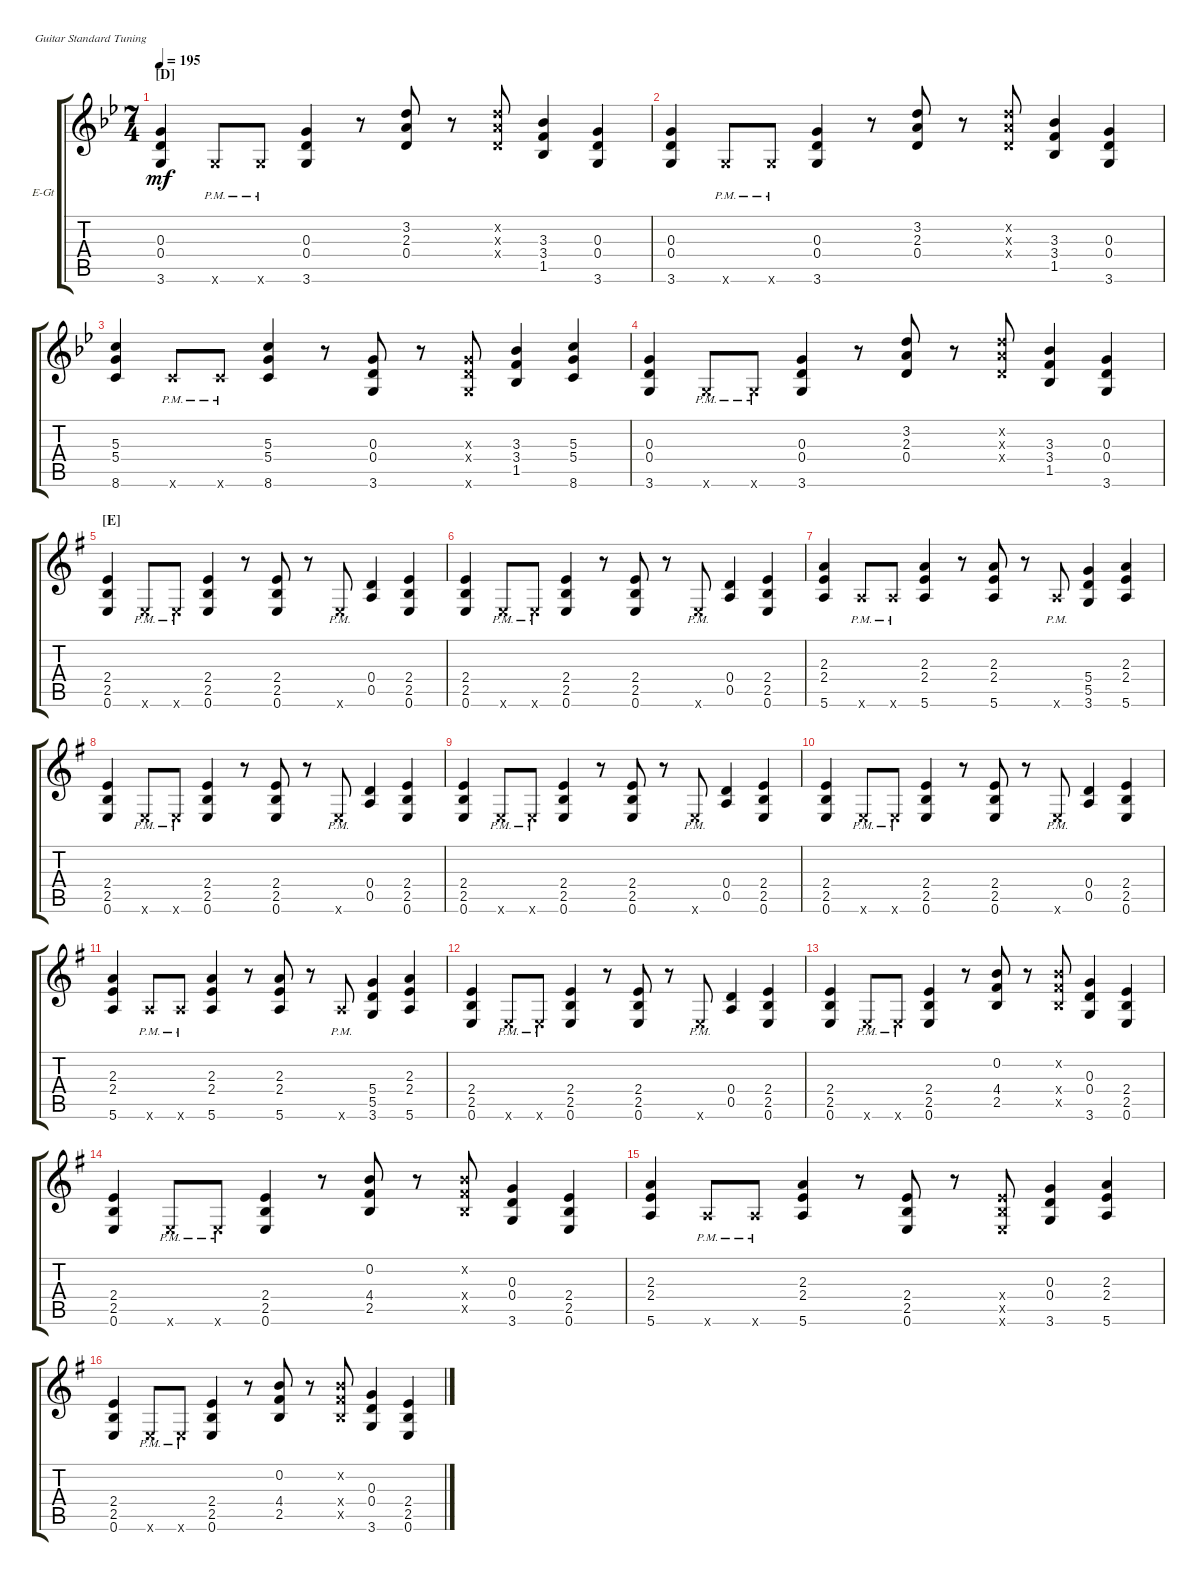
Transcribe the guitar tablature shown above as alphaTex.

\defaultSystemsLayout 4
\bracketExtendMode groupsimilarinstruments
\firstSystemTrackNameOrientation horizontal
\otherSystemsTrackNameOrientation horizontal
\track ("Electric Guitar" "E-Gt") {instrument distortionguitar}
\staff {score tabs}
\tuning (E4 B3 G3 D3 A2 E2)
\ts (7 4)
\section ("D" "")
\tempo 195
\clef g2
\ks gminor
(3.6 0.4 0.3).4{dy mf} 3.6{pm x}.8 3.6{pm x}.8 (3.6 0.4 0.3).4 r.8 (0.4 2.3 3.2).8 r.8 (0.4{x} 3.2{x} 2.3{x}).8 (1.5 3.4 3.3).4 (3.6 0.4 0.3).4 |
(3.6 0.4 0.3).4 3.6{pm x}.8 3.6{pm x}.8 (3.6 0.4 0.3).4 r.8 (0.4 2.3 3.2).8 r.8 (0.4{x} 3.2{x} 2.3{x}).8 (1.5 3.4 3.3).4 (3.6 0.4 0.3).4 |
(5.3 5.4 8.6).4 8.6{pm x}.8 8.6{pm x}.8 (5.3 5.4 8.6).4 r.8 (3.6 0.4 0.3).8 r.8 (3.6{x} 0.4{x} 0.3{x}).8 (1.5 3.4 3.3).4 (5.3 5.4 8.6).4 |
(3.6 0.4 0.3).4 3.6{pm x}.8 3.6{pm x}.8 (3.6 0.4 0.3).4 r.8 (0.4 2.3 3.2).8 r.8 (0.4{x} 3.2{x} 2.3{x}).8 (1.5 3.4 3.3).4 (3.6 0.4 0.3).4 |
\section ("E" "")
\ks eminor
(0.6 2.5 2.4).4 0.6{pm x}.8 0.6{pm x}.8 (0.6 2.5 2.4).4 r.8 (0.6 2.5 2.4).8 r.8 0.6{pm x}.8 (0.5 0.4).4 (0.6 2.5 2.4).4 |
(0.6 2.5 2.4).4 0.6{pm x}.8 0.6{pm x}.8 (0.6 2.5 2.4).4 r.8 (0.6 2.5 2.4).8 r.8 0.6{pm x}.8 (0.5 0.4).4 (0.6 2.5 2.4).4 |
(5.6 2.4 2.3).4 5.6{pm x}.8 5.6{pm x}.8 (5.6 2.4 2.3).4 r.8 (5.6 2.4 2.3).8 r.8 5.6{pm x}.8 (3.6 5.5 5.4).4 (5.6 2.4 2.3).4 |
(0.6 2.5 2.4).4 0.6{pm x}.8 0.6{pm x}.8 (0.6 2.5 2.4).4 r.8 (0.6 2.5 2.4).8 r.8 0.6{pm x}.8 (0.5 0.4).4 (0.6 2.5 2.4).4 |
(0.6 2.5 2.4).4 0.6{pm x}.8 0.6{pm x}.8 (0.6 2.5 2.4).4 r.8 (0.6 2.5 2.4).8 r.8 0.6{pm x}.8 (0.5 0.4).4 (0.6 2.5 2.4).4 |
(0.6 2.5 2.4).4 0.6{pm x}.8 0.6{pm x}.8 (0.6 2.5 2.4).4 r.8 (0.6 2.5 2.4).8 r.8 0.6{pm x}.8 (0.5 0.4).4 (0.6 2.5 2.4).4 |
(5.6 2.4 2.3).4 5.6{pm x}.8 5.6{pm x}.8 (5.6 2.4 2.3).4 r.8 (5.6 2.4 2.3).8 r.8 5.6{pm x}.8 (3.6 5.5 5.4).4 (5.6 2.4 2.3).4 |
(0.6 2.5 2.4).4 0.6{pm x}.8 0.6{pm x}.8 (0.6 2.5 2.4).4 r.8 (0.6 2.5 2.4).8 r.8 0.6{pm x}.8 (0.5 0.4).4 (0.6 2.5 2.4).4 |
(0.6 2.5 2.4).4 0.6{pm x}.8 0.6{pm x}.8 (0.6 2.5 2.4).4 r.8 (2.5 4.4 0.2).8 r.8 (2.5{x} 4.4{x} 0.2{x}).8 (3.6 0.4 0.3).4 (0.6 2.5 2.4).4 |
(0.6 2.5 2.4).4 0.6{pm x}.8 0.6{pm x}.8 (0.6 2.5 2.4).4 r.8 (2.5 4.4 0.2).8 r.8 (2.5{x} 4.4{x} 0.2{x}).8 (3.6 0.4 0.3).4 (0.6 2.5 2.4).4 |
(5.6 2.4 2.3).4 5.6{pm x}.8 5.6{pm x}.8 (5.6 2.4 2.3).4 r.8 (0.6 2.5 2.4).8 r.8 (0.6{x} 2.5{x} 2.4{x}).8 (3.6 0.4 0.3).4 (5.6 2.4 2.3).4 |
(0.6 2.5 2.4).4 0.6{pm x}.8 0.6{pm x}.8 (0.6 2.5 2.4).4 r.8 (2.5 4.4 0.2).8 r.8 (2.5{x} 4.4{x} 0.2{x}).8 (3.6 0.4 0.3).4 (0.6 2.5 2.4).4
